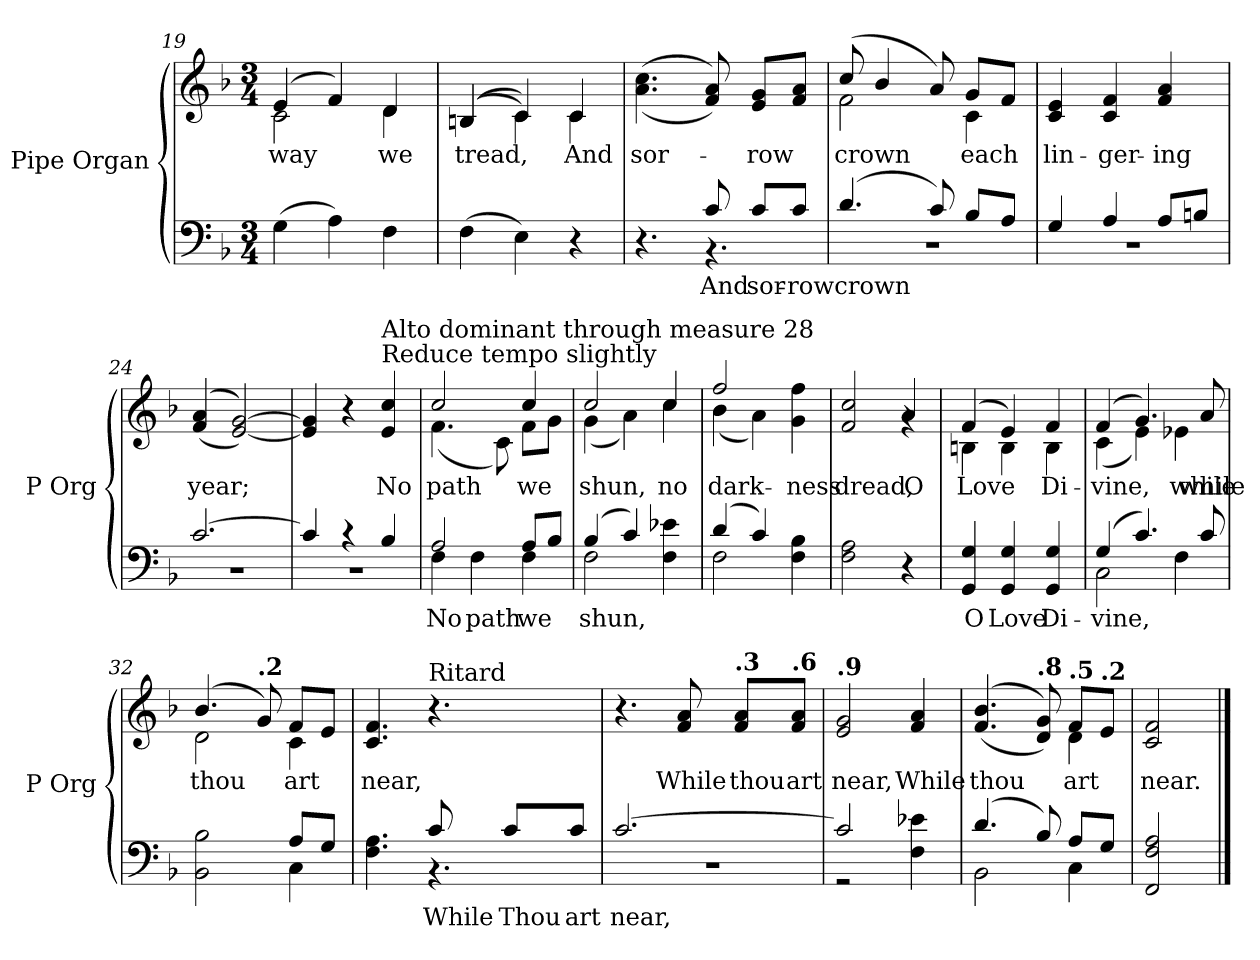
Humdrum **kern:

**kern	**text	**kern	**text
*part2	*part2	*part1	*part1
*staff2	*staff2	*staff1	*staff1
*I"Pipe Organ	*	*I"Pipe Organ	*
*I'P Org	*	*I'P Org	*
!!LO:PB:g=z
*clefF4	*	*clefG2	*
*k[b-]	*	*k[b-]	*
*M3/4	*	*M3/4	*
=19	=19	=19	=19
!	!	!	!LO:LY:b
*	*	*^	*
(>4G\	.	(>4e/	2c\	way
4A\)	.	4f/)	.	.
!	!	!	!	!LO:LY:b
4F\	.	4d/	4d\	we
=20	=20	=20	=20	=20
!	!	!	!	!LO:LY:b
(>4F\	.	(>4Bn/	(<4B/	tread,
4E\)	.	4c/)	4c\)	.
!	!	!	!	!LO:LY:b
4r	.	4c/	4c\	And
=21	=21	=21	=21	=21
*^	*	*	*	*
!	!	!	!	!	!LO:LY:b
*	*	*	*v	*v	*
4.r	4.ryy	.	(>(<4.a\ 4.cc\	sor-
!	!	!LO:LY:a	!	!
8c/	4.r	And	8f/ 8a/))	.
!	!	!LO:LY:a	!	!LO:LY:b
8c/L	.	sor-	8e/ 8g/L	-row
!	!	!LO:LY:a	!	!
8c/J	.	-row	8f/ 8a/J	.
=22	=22	=22	=22	=22
!	!	!LO:LY:a	!	!LO:LY:b
*	*	*	*^	*
(>4.d/	2.r	crown	(>8cc/	2f\	crown
.	.	.	4b-/	.	.
8c/)	.	.	8a/)	.	.
!	!	!	!	!	!LO:LY:b
8B-/L	.	.	8g/L	4c\	each
8A/J	.	.	8f/J	.	.
*	*	*	*v	*v	*
!!LO:LB:g=z
=23	=23	=23	=23	=23
!	!	!	!	!LO:LY:b
4G/	2.r	.	4c/ 4e/	lin-
!	!	!	!	!LO:LY:b
4A/	.	.	4c/ 4f/	-ger-
!	!	!	!	!LO:LY:b
8A/L	.	.	4f/ 4a/	-ing
8Bn/J	.	.	.	.
=24	=24	=24	=24	=24
!	!	!	!	!LO:LY:b
[2.c/	2.r	.	(<(>4f/ 4a/	year;
.	.	.	[2e/ [2g/))	.
=25	=25	=25	=25	=25
4c/]	2.r	.	4e/] 4g/]	.
4r	.	.	4r	.
*	*	*	*MM91	*
!	!	!	!LO:TX:a:t=Reduce tempo slightly	!
!	!	!	!LO:TX:t=Alto dominant through measure 28	!
!	!	!	!	!LO:LY:b
4B-/	.	.	4e/ 4cc/	No
=26	=26	=26	=26	=26
!	!	!LO:LY:a	!	!LO:LY:b
*	*	*	*^	*
2A/	4F\	No	2cc/	(<4.f\	path
!	!	!LO:LY:a	!	!	!
.	4F\	path	.	.	.
.	.	.	.	8c\)	.
!	!	!LO:LY:a	!	!	!LO:LY:b
8A/L	4F\	we	4cc/	8f\L	we
8B-/J	.	.	.	8g\J	.
=27	=27	=27	=27	=27	=27
!	!	!LO:LY:a	!	!	!LO:LY:b
(>4B-/	2F\	shun,	2cc/	(<4g\	shun,
4c/)	.	.	.	4a\)	.
!	!	!	!	!	!LO:LY:b
4F\ 4e-X\	4ryy	.	4cc/	4cc\	no
=28	=28	=28	=28	=28	=28
!	!	!	!	!	!LO:LY:b
(>4d/	2F\	.	2ff/	(<4b-\	dark-
4c/)	.	.	.	4a\)	.
!	!	!	!	!	!LO:LY:b
4F\ 4B-\	4ryy	.	4g\ 4ff\	4ryy	-ness
!!LO:LB:g=z	!!
=29	=29	=29	=29	=29	=29
!	!	!	!	!	!LO:LY:b
*v	*v	*	*	*	*
2F\ 2A\	.	2f/ 2cc/	2ryy	dread,
!	!	!	!	!LO:LY:b
4r	.	4a/	4rg	O
=30	=30	=30	=30	=30
!	!LO:LY:a	!	!	!LO:LY:b
4GG/ 4G/	O	(>4f/	4Bn\	Love
!	!LO:LY:a	!	!	!
4GG/ 4G/	Love	4e/)	4B\	.
!	!LO:LY:a	!	!	!LO:LY:b
4GG/ 4G/	Di-	4f/	4B\	Di-
=31	=31	=31	=31	=31
!	!LO:LY:a	!	!	!LO:LY:b
*^	*	*	*	*
(>4G/	2C\	-vine,	(>4f/	(<4c\	-vine,
4.c/)	.	.	4.g/)	4e\)	.
!	!	!	!	!	!LO:LY:b
.	4F\	.	.	4e-X\	while
!	!	!	!	!	!LO:LY:b
8c/	.	.	8a/	.	while
=32	=32	=32	=32	=32	=32
*	*	*	*MM90	*	*
!	!	!	!	!	!LO:LY:b
2BB-\ 2B-\	2ryy	.	(>4.b-/	2d\	thou
*	*	*	*MM89	*	*
!	!	!	!LO:TX:a:B:t=.2	!	!
.	.	.	8g/)	.	.
*	*	*	*MM88	*	*
!	!	!	!	!	!LO:LY:b
8A/L	4C\	.	8f/L	4c\	art
*	*	*	*MM86	*	*
8G/J	.	.	8e/J	.	.
*	*	*	*v	*v	*
=33	=33	=33	=33	=33
*	*	*	*MM85	*
!	!	!	!	!LO:LY:b
4.F\ 4.A\	4.ryy	.	4.c/ 4.f/	near,
*	*	*	*MM84	*
!	!	!	!LO:TX:t=Ritard	!
!	!	!LO:LY:a	!	!
8c/	4.r	While	4.r	.
!	!	!LO:LY:a	!	!
8c/L	.	Thou	.	.
!	!	!LO:LY:a	!	!
8c/J	.	art	.	.
!!LO:LB:g=z
=34	=34	=34	=34	=34
!	!	!LO:LY:a	!	!
[2.c/	2.r	near,	4.r	.
*	*	*	*MM82	*
!	!	!	!	!LO:LY:b
.	.	.	8f/ 8a/	While
*	*	*	*MM79	*
!	!	!	!LO:TX:a:B:t=.3	!
!	!	!	!	!LO:LY:b
.	.	.	8f/ 8a/L	thou
*	*	*	*MM77	*
!	!	!	!LO:TX:a:B:t=.6	!
!	!	!	!	!LO:LY:b
.	.	.	8f/ 8a/J	art
=35	=35	=35	=35	=35
*	*	*	*MM75	*
!	!	!	!LO:TX:a:B:t=.9	!
!	!	!	!	!LO:LY:b
2c/]	2r	.	2e/ 2g/	near,
*	*	*	*MM70	*
!	!	!	!	!LO:LY:b
4F\ 4e-X\	4ryy	.	4f/ 4a/	While
=36	=36	=36	=36	=36
*	*	*	*MM67	*
!	!	!	!LO:TX:a:B:t=.5	!
!	!	!	!	!LO:LY:b
*	*	*	*^	*
(>4.d/	2BB-\	.	(<(<4.f/ 4.b-/	2ryy	thou
*	*	*	*MM63	*	*
!	!	!	!LO:TX:a:B:t=.8	!	!
8B-/)	.	.	8d/ 8g/))	.	.
*	*	*	*MM62	*	*
!	!	!	!LO:TX:a:B:t=.5	!	!
!	!	!	!	!	!LO:LY:b
8A/L	4C\	.	8f/L	4d\	art
*	*	*	*MM61	*	*
!	!	!	!LO:TX:a:B:t=.2	!	!
8G/J	.	.	8e/J	.	.
*v	*v	*	*	*	*
*	*	*v	*v	*
=37	=37	=37	=37
*	*	*MM40	*
!	!	!	!LO:LY:b
2FF/ 2F/ 2A/	.	2c/ 2f/	near.
==	==	==	==
*-	*-	*-	*-
